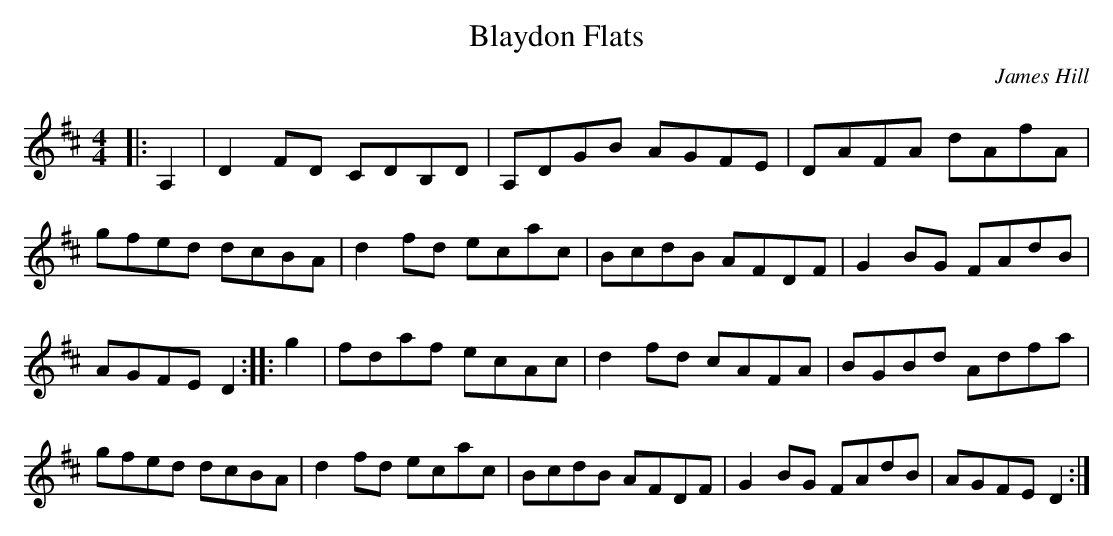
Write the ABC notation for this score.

X:1
T:Blaydon Flats
C:James Hill
M:4/4
L:1/8
E:10
K:D
|:A,2|D2 FD CDB,D|A,DGB AGFE|DAFA dAfA|gfed dcBA|\
d2 fd ecac|BcdB AFDF|G2 BG FAdB|AGFE D2::\
g2|fdaf ecAc|d2 fd cAFA|BGBd Adfa|gfed dcBA|\
d2 fd ecac|BcdB AFDF|G2 BG FAdB|AGFE D2:|**
